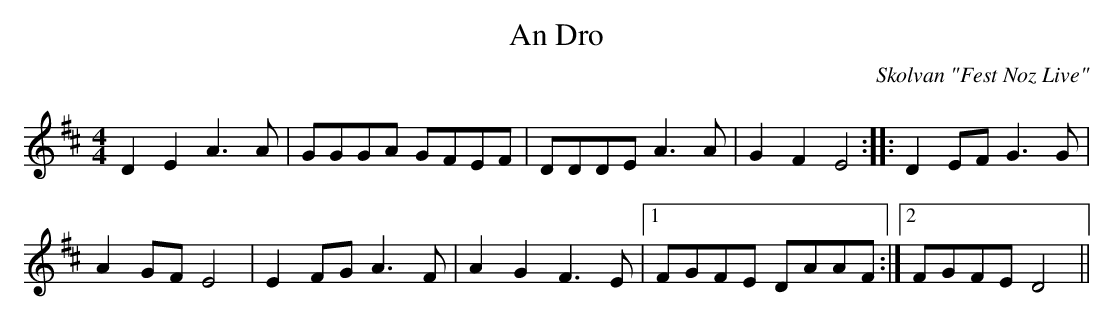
X:1
T:An Dro
C:Skolvan "Fest Noz Live"
M:4/4
L:1/4
K:D
DE A>A|G/G/G/A/ G/F/E/F/|\
D/D/D/E/ A>A|GF E2:|\
|:DE/F/ G>G|!
AG/F/ E2|EF/G/A>F|\
AG F>E|1 F/G/F/E/ D/A/A/F/:|2 F/G/F/E/ D2||
